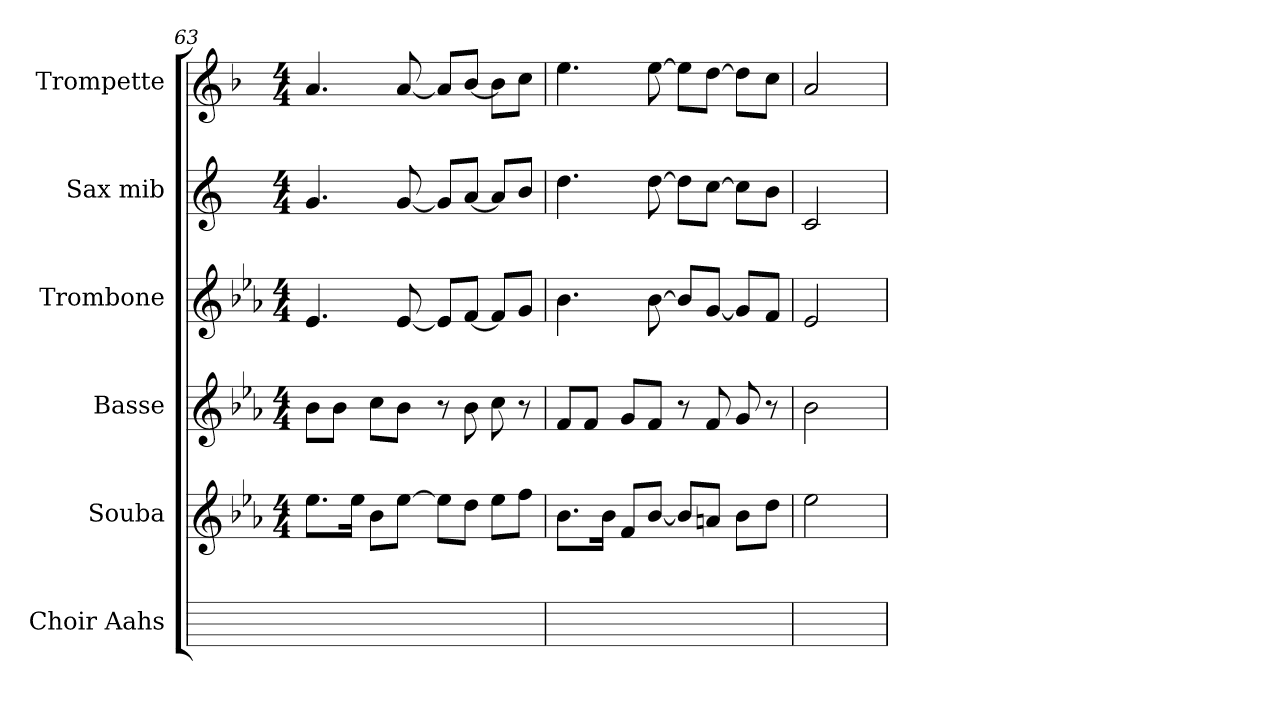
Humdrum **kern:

**kern	**kern	**kern	**kern	**kern	**kern
*part6	*part5	*part4	*part3	*part2	*part1
*staff6	*staff5	*staff4	*staff3	*staff2	*staff1
*I"Choir Aahs	*I"Souba	*I"Basse	*I"Trombone	*I"Sax mib	*I"Trompette
*I'Choir Aahs	*I'Souba	*I'Basse	*I'Trombone	*I'Sax mib	*I'Trompette
*	*clefG2	*clefG2	*clefG2	*clefG2	*clefG2
*	*ITrd15c26	*ITrd8c14	*ITrd8c14	*ITrd5c9	*ITrd1c2
*	*k[b-e-a-]	*k[b-e-a-]	*k[b-e-a-]	*k[b-e-a-]	*k[b-e-a-]
*	*M4/4	*M4/4	*M4/4	*M4/4	*M4/4
=63	=63	=63	=63	=63	=63
4ryy	8.E-L	8B-L	4.E-	4.B-	4.g
.	.	8B-J	.	.	.
.	16E-Jk	.	.	.	.
2.ryy	8BB-L	8cL	.	.	.
.	[8E-J	8B-J	[8E-	[8B-	[8g
.	8E-L]	8r	8E-L]	8B-L]	8gL]
.	8DJ	8B-	[8FJ	[8cJ	[8a-J
.	8E-L	8c	8FL]	8cL]	8a-L]
.	8FJ	8r	8GJ	8dJ	8b-J
=64	=64	=64	=64	=64	=64
4ryy	8.BB-L	8FL	4.B-	4.f	4.dd
.	.	8FJ	.	.	.
.	16BB-Jk	.	.	.	.
2.ryy	8FFL	8GL	.	.	.
.	[8BB-J	8FJ	[8B-	[8f	[8dd
.	8BB-L]	8r	8B-L]	8fL]	8ddL]
.	8AAnJ	8F	[8GJ	[8e-J	[8ccJ
.	8BB-L	8G	8GL]	8e-L]	8ccL]
.	8DJ	8r	8FJ	8dJ	8b-J
=65	=65	=65	=65	=65	=65
4ryy	2E-	2B-	2E-	2E-	2g
4ryy	.	.	.	.	.
=	=	=	=	=	=
*-	*-	*-	*-	*-	*-
